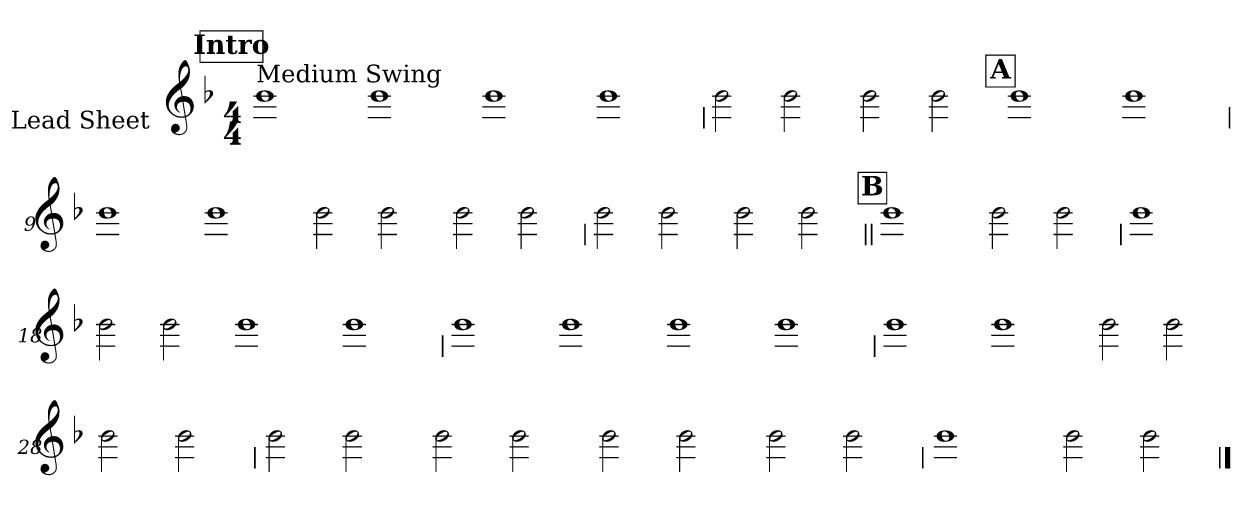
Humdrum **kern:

**kern
*part1
*staff1
*I"Lead Sheet
*stria0
*clefG2
*k[b-]
*F:
*M4/4
!!LO:REH:place=s1:a:t=Intro
=1||
!LO:TX:a:t=Medium Swing
1b-
=2-
1b-
=3-
1b-
=4-
1b-
!!LO:LB:g=z
=5
2b-
2b-
=6-
2b-
2b-
!!LO:REH:place=s1:a:t=A
=7-
1b-
=8-
1b-
!!LO:LB:g=z
=9
1b-
=10-
1b-
=11-
2b-
2b-
=12-
2b-
2b-
!!LO:LB:g=z
=13
2b-
2b-
=14-
2b-
2b-
!!LO:REH:place=s1:a:t=B
=15||
1b-
=16-
2b-
2b-
!!LO:LB:g=z
=17
1b-
=18-
2b-
2b-
=19-
1b-
=20-
1b-
!!LO:LB:g=z
=21
1b-
=22-
1b-
=23-
1b-
=24-
1b-
!!LO:LB:g=z
=25
1b-
=26-
1b-
=27-
2b-
2b-
=28-
2b-
2b-
!!LO:LB:g=z
=29
2b-
2b-
=30-
2b-
2b-
=31-
2b-
2b-
=32-
2b-
2b-
!!LO:LB:g=z
=33
1b-
=34-
2b-
2b-
==
*-
